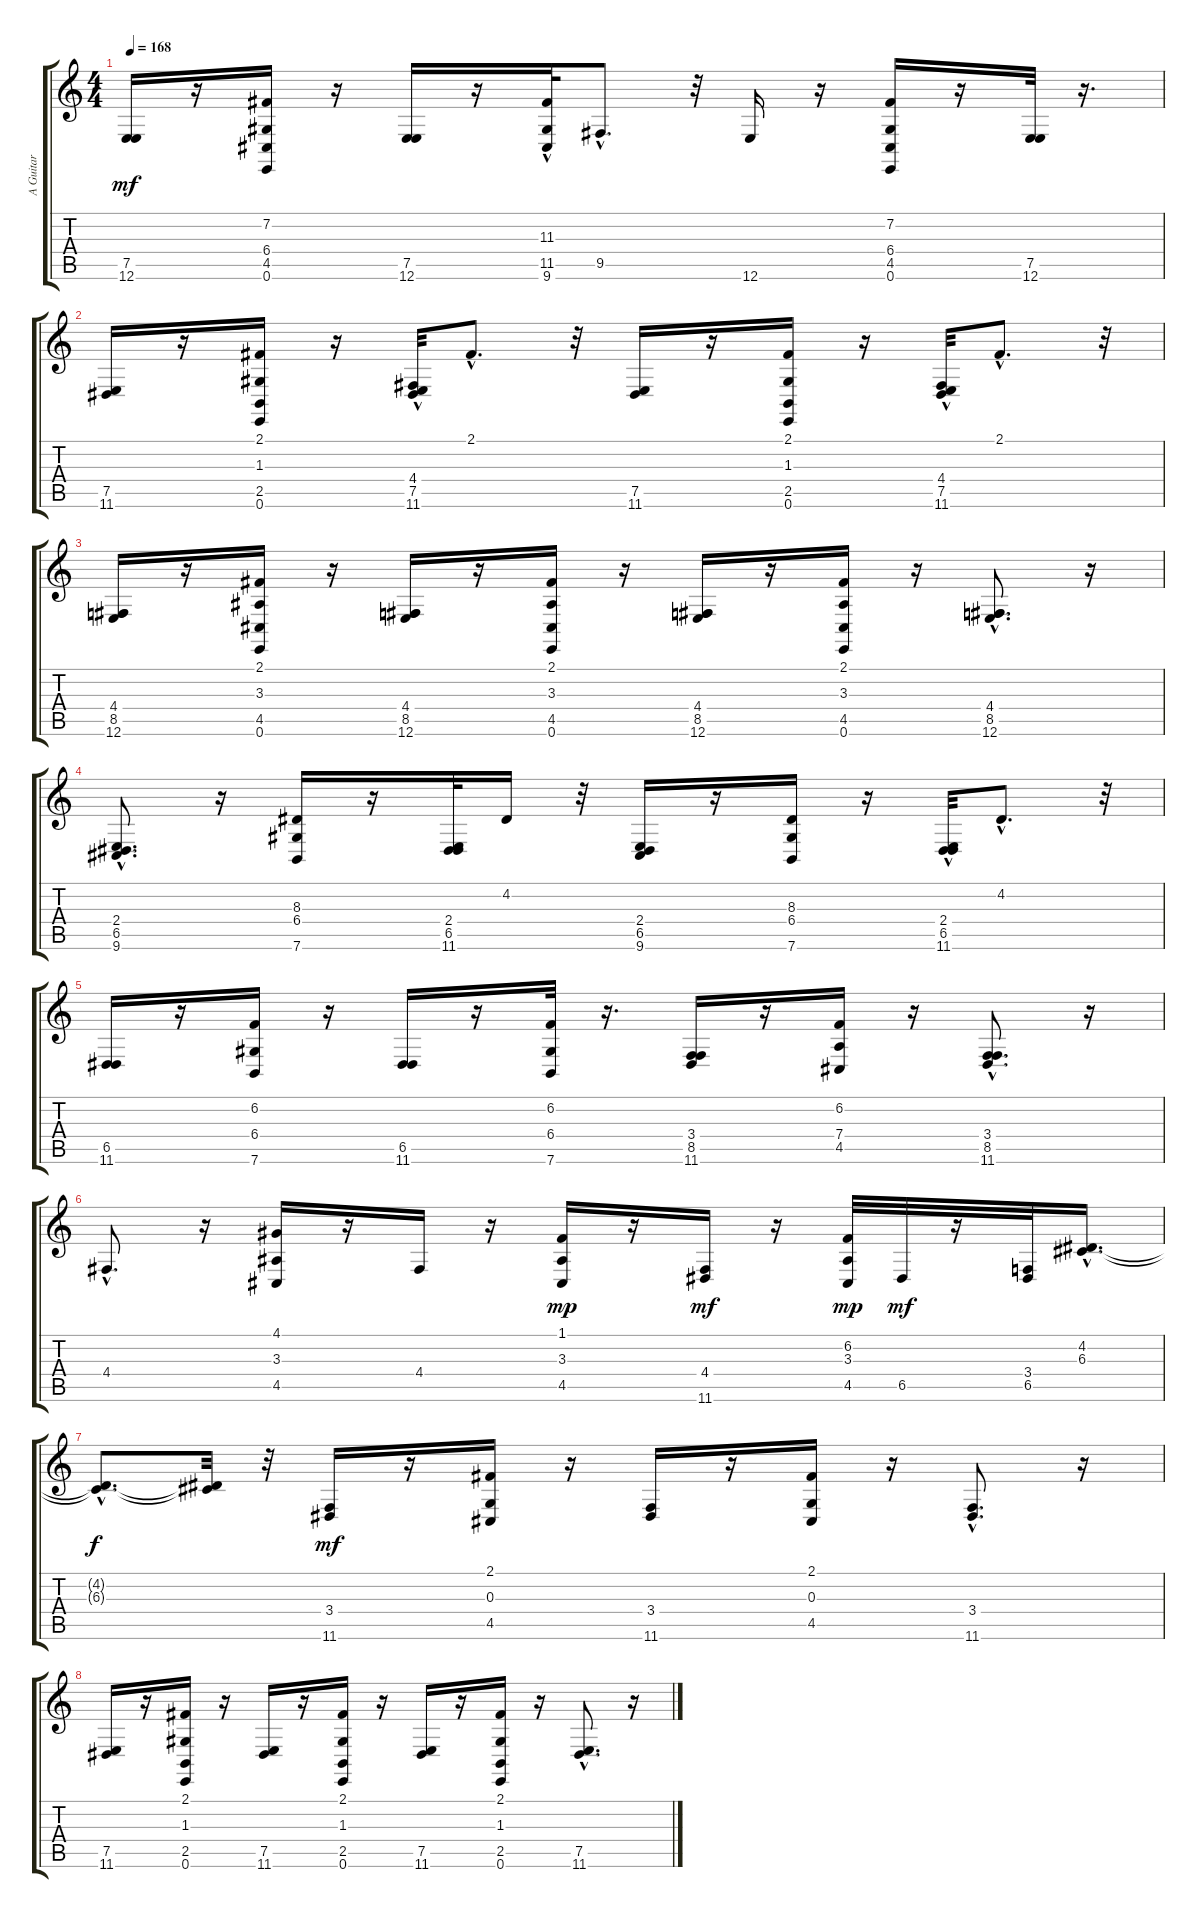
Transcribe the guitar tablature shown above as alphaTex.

\track ("A Guitar" "A Guitar") {instrument guitarfretnoise}
\staff {score tabs}
\tuning (E4 B3 G3 D3 A2 E2) {hide}
\ts (4 4)
\tempo 168
\clef g2
\ks c
(7.5 12.6).16{dy mf} r.16 (7.2 6.4 4.5 0.6).16 r.16 (7.5 12.6).16 r.16 (11.3{hac} 11.5{hac} 9.6{hac}).32 9.5{hac}.8{d} r.32 12.6.16 r.16 (7.2 6.4 4.5 0.6).16 r.16 (7.5 12.6).32 r.16{d} |
(7.5 11.6).16 r.16 (2.1 1.3 2.5 0.6).16 r.16 (4.4{hac} 7.5{hac} 11.6{hac}).32 2.1{hac}.8{d} r.32 (7.5 11.6).16 r.16 (2.1 1.3 2.5 0.6).16 r.16 (4.4{hac} 7.5{hac} 11.6{hac}).32 2.1{hac}.8{d} r.32 |
(4.4 8.5 12.6).16 r.16 (2.1 3.3 4.5 0.6).16 r.16 (4.4 8.5 12.6).16 r.16 (2.1 3.3 4.5 0.6).16 r.16 (4.4 8.5 12.6).16 r.16 (2.1 3.3 4.5 0.6).16 r.16 (4.4{hac} 8.5{hac} 12.6{hac}).8{d} r.16 |
(2.4{hac} 6.5{hac} 9.6{hac}).8{d} r.16 (8.3 6.4 7.6).16 r.16 (2.4 6.5 11.6).32 4.2.16 r.32 (2.4 6.5 9.6).16 r.16 (8.3 6.4 7.6).16 r.16 (2.4{hac} 6.5{hac} 11.6{hac}).32 4.2{hac}.8{d} r.32 |
(6.5 11.6).16 r.16 (6.2 6.4 7.6).16 r.16 (6.5 11.6).16 r.16 (6.2 6.4 7.6).32 r.16{d} (3.4 8.5 11.6).16 r.16 (6.2 7.4 4.5).16 r.16 (3.4{hac} 8.5{hac} 11.6{hac}).8{d} r.16 |
4.4{hac}.8{d} r.16 (4.1 3.3 4.5).16 r.16 4.4.16 r.16 (1.1 3.3 4.5).16{dy mp} r.16 (4.4 11.6).16{dy mf} r.16 (6.2 3.3 4.5).32{dy mp} 6.5.32{dy mf} r.16 (3.4 6.5).32 (4.2{hac} 6.3{hac}).16{d} |
(4.2{hac t} 6.3{hac t}).8{d dy f} (4.2{t} 6.3{t}).32 r.32 (3.4 11.6).16{dy mf} r.16 (2.1 0.3 4.5).16 r.16 (3.4 11.6).16 r.16 (2.1 0.3 4.5).16 r.16 (3.4{hac} 11.6{hac}).8{d} r.16 |
(7.5 11.6).16 r.16 (2.1 1.3 2.5 0.6).16 r.16 (7.5 11.6).16 r.16 (2.1 1.3 2.5 0.6).16 r.16 (7.5 11.6).16 r.16 (2.1 1.3 2.5 0.6).16 r.16 (7.5{hac} 11.6{hac}).8{d} r.16
